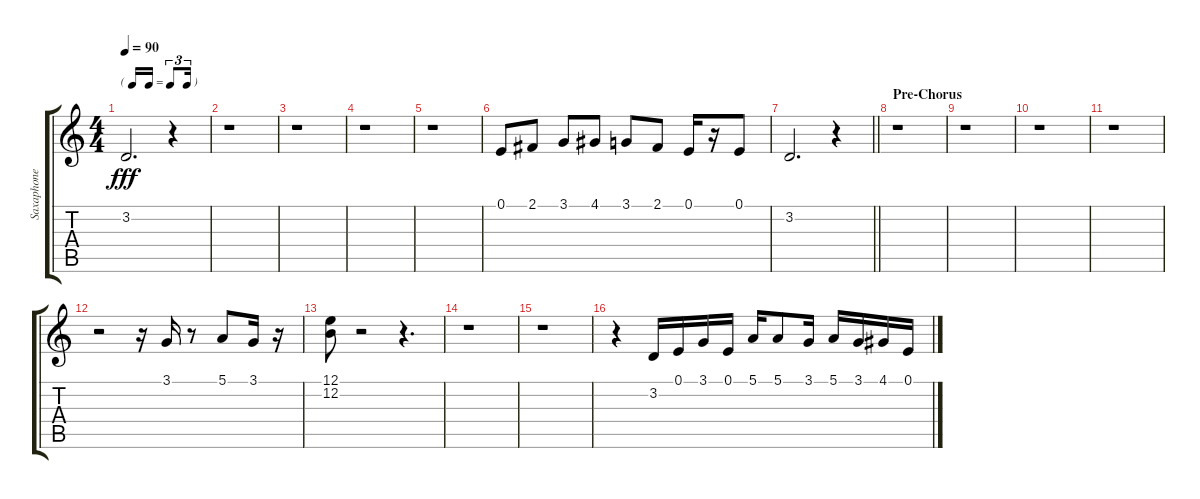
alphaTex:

\track ("Saxaphone" "Saxaphone") {instrument brasssection}
\staff {score tabs}
\tuning (E4 B3 G3 D3 A2 E2) {hide}
\ts (4 4)
\tf triplet16th
\tempo 90
\clef g2
\ks c
3.2.2{d dy fff} r.4 |
r.1 |
r.1 |
r.1 |
r.1 |
0.1.8 2.1.8 3.1.8 4.1.8 3.1.8 2.1.8 0.1.16 r.16 0.1.8 |
\barLineRight lightlight
3.2.2{d} r.4 |
\section ("" "Pre-Chorus")
r.1 |
r.1 |
r.1 |
r.1 |
r.2 r.16 3.1.16 r.8 5.1.8 3.1.16 r.16 |
(12.1 12.2).8 r.2 r.4{d} |
r.1 |
r.1 |
r.4 3.2.16 0.1.16 3.1.16 0.1.16 5.1.16 5.1.8 3.1.16 5.1.16 3.1.16 4.1.16 0.1.16
